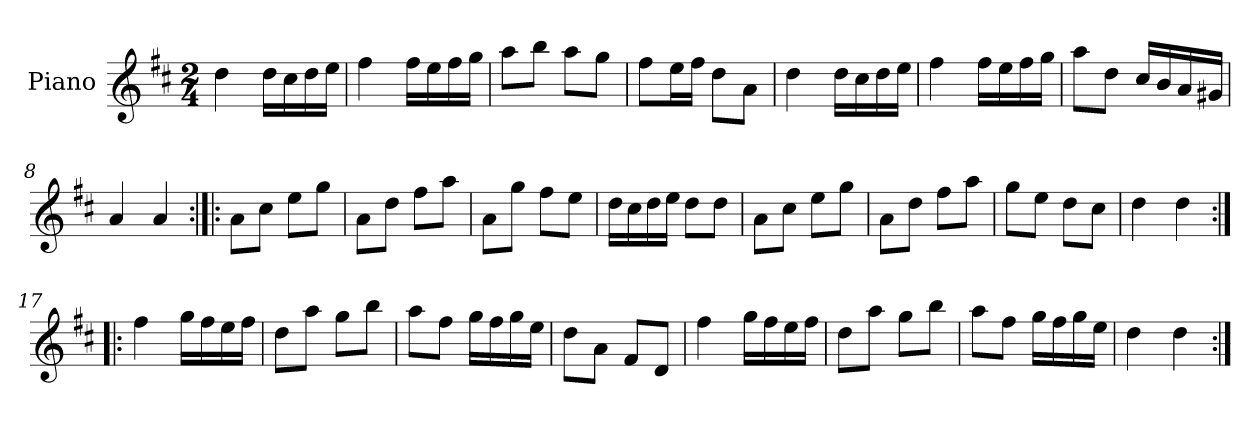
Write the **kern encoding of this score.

**kern
*part1
*staff1
*I"Piano
*I'Pno.
*clefG2
*k[f#c#]
*M2/4
=1
4dd\
16dd\LL
16cc#\
16dd\
16ee\JJ
=2
4ff#\
16ff#\LL
16ee\
16ff#\
16gg\JJ
=3
8aa\L
8bb\J
8aa\L
8gg\J
=4
8ff#\L
16ee\L
16ff#\JJ
8dd\L
8a\J
=5
4dd\
16dd\LL
16cc#\
16dd\
16ee\JJ
=6
4ff#\
16ff#\LL
16ee\
16ff#\
16gg\JJ
=7
8aa\L
8dd\J
16cc#/LL
16b/
16a/
16g#X/JJ
=8
4a/
4a/
=9:|!|:
8a\L
8cc#\J
8ee\L
8gg\J
=10
8a\L
8dd\J
8ff#\L
8aa\J
=11
8a\L
8gg\J
8ff#\L
8ee\J
=12
16dd\LL
16cc#\
16dd\
16ee\JJ
8dd\L
8dd\J
=13
8a\L
8cc#\J
8ee\L
8gg\J
=14
8a\L
8dd\J
8ff#\L
8aa\J
=15
8gg\L
8ee\J
8dd\L
8cc#\J
=16
4dd\
4dd\
=17:|!|:
4ff#\
16gg\LL
16ff#\
16ee\
16ff#\JJ
=18
8dd\L
8aa\J
8gg\L
8bb\J
=19
8aa\L
8ff#\J
16gg\LL
16ff#\
16gg\
16ee\JJ
=20
8dd\L
8a\J
8f#/L
8d/J
=21
4ff#\
16gg\LL
16ff#\
16ee\
16ff#\JJ
=22
8dd\L
8aa\J
8gg\L
8bb\J
=23
8aa\L
8ff#\J
16gg\LL
16ff#\
16gg\
16ee\JJ
=24
4dd\
4dd\
=:|!
*-
